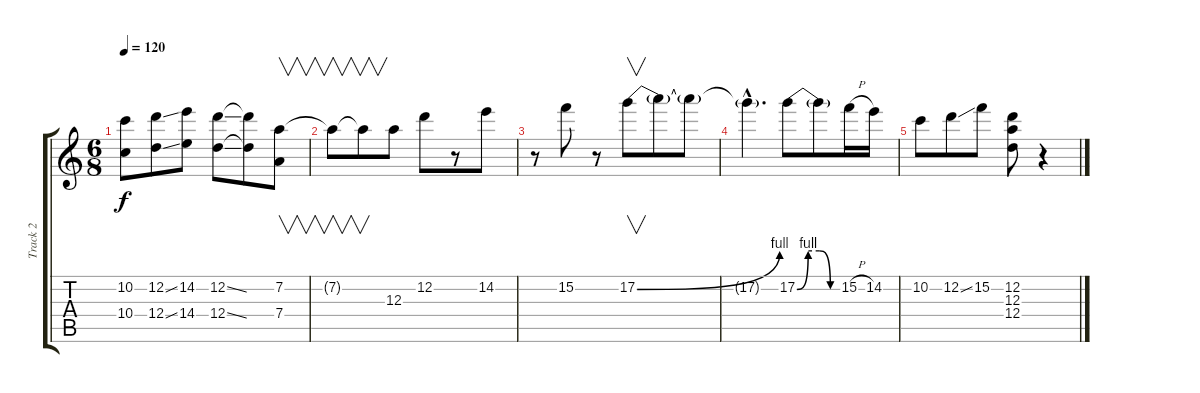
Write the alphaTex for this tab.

\track ("Track 2" "Track 2") {instrument distortionguitar}
\staff {score tabs}
\tuning (D4 D4 A3 D3 A2 D2) {hide}
\ts (6 8)
\tempo 120
\clef g2
\ks c
(10.2 10.4).8{dy f} (12.2{ss} 12.4{ss}).8 (14.2 14.4).8 (12.2{ss} 12.4{ss}).8 (12.2{t} 12.4{t}).8 (7.2 7.4).8{v} |
7.2{t}.8{v} 7.2{t}.8{v} 12.3.8 12.2.8 r.8 14.2.8 |
r.8 15.2.8 r.8 17.2{be (bend 0 0 60 4)}.8{v} 17.2{t}.8 17.2{t}.8 |
17.2{hac t}.4{d} 17.2{be (custom 0 0 15 4 30 4 45 0 60 0)}.8 17.2{t}.8 15.2{h}.16 14.2.16 |
10.2.8 12.2{ss}.8 15.2.8 (12.2 12.3 12.4).8 r.4
